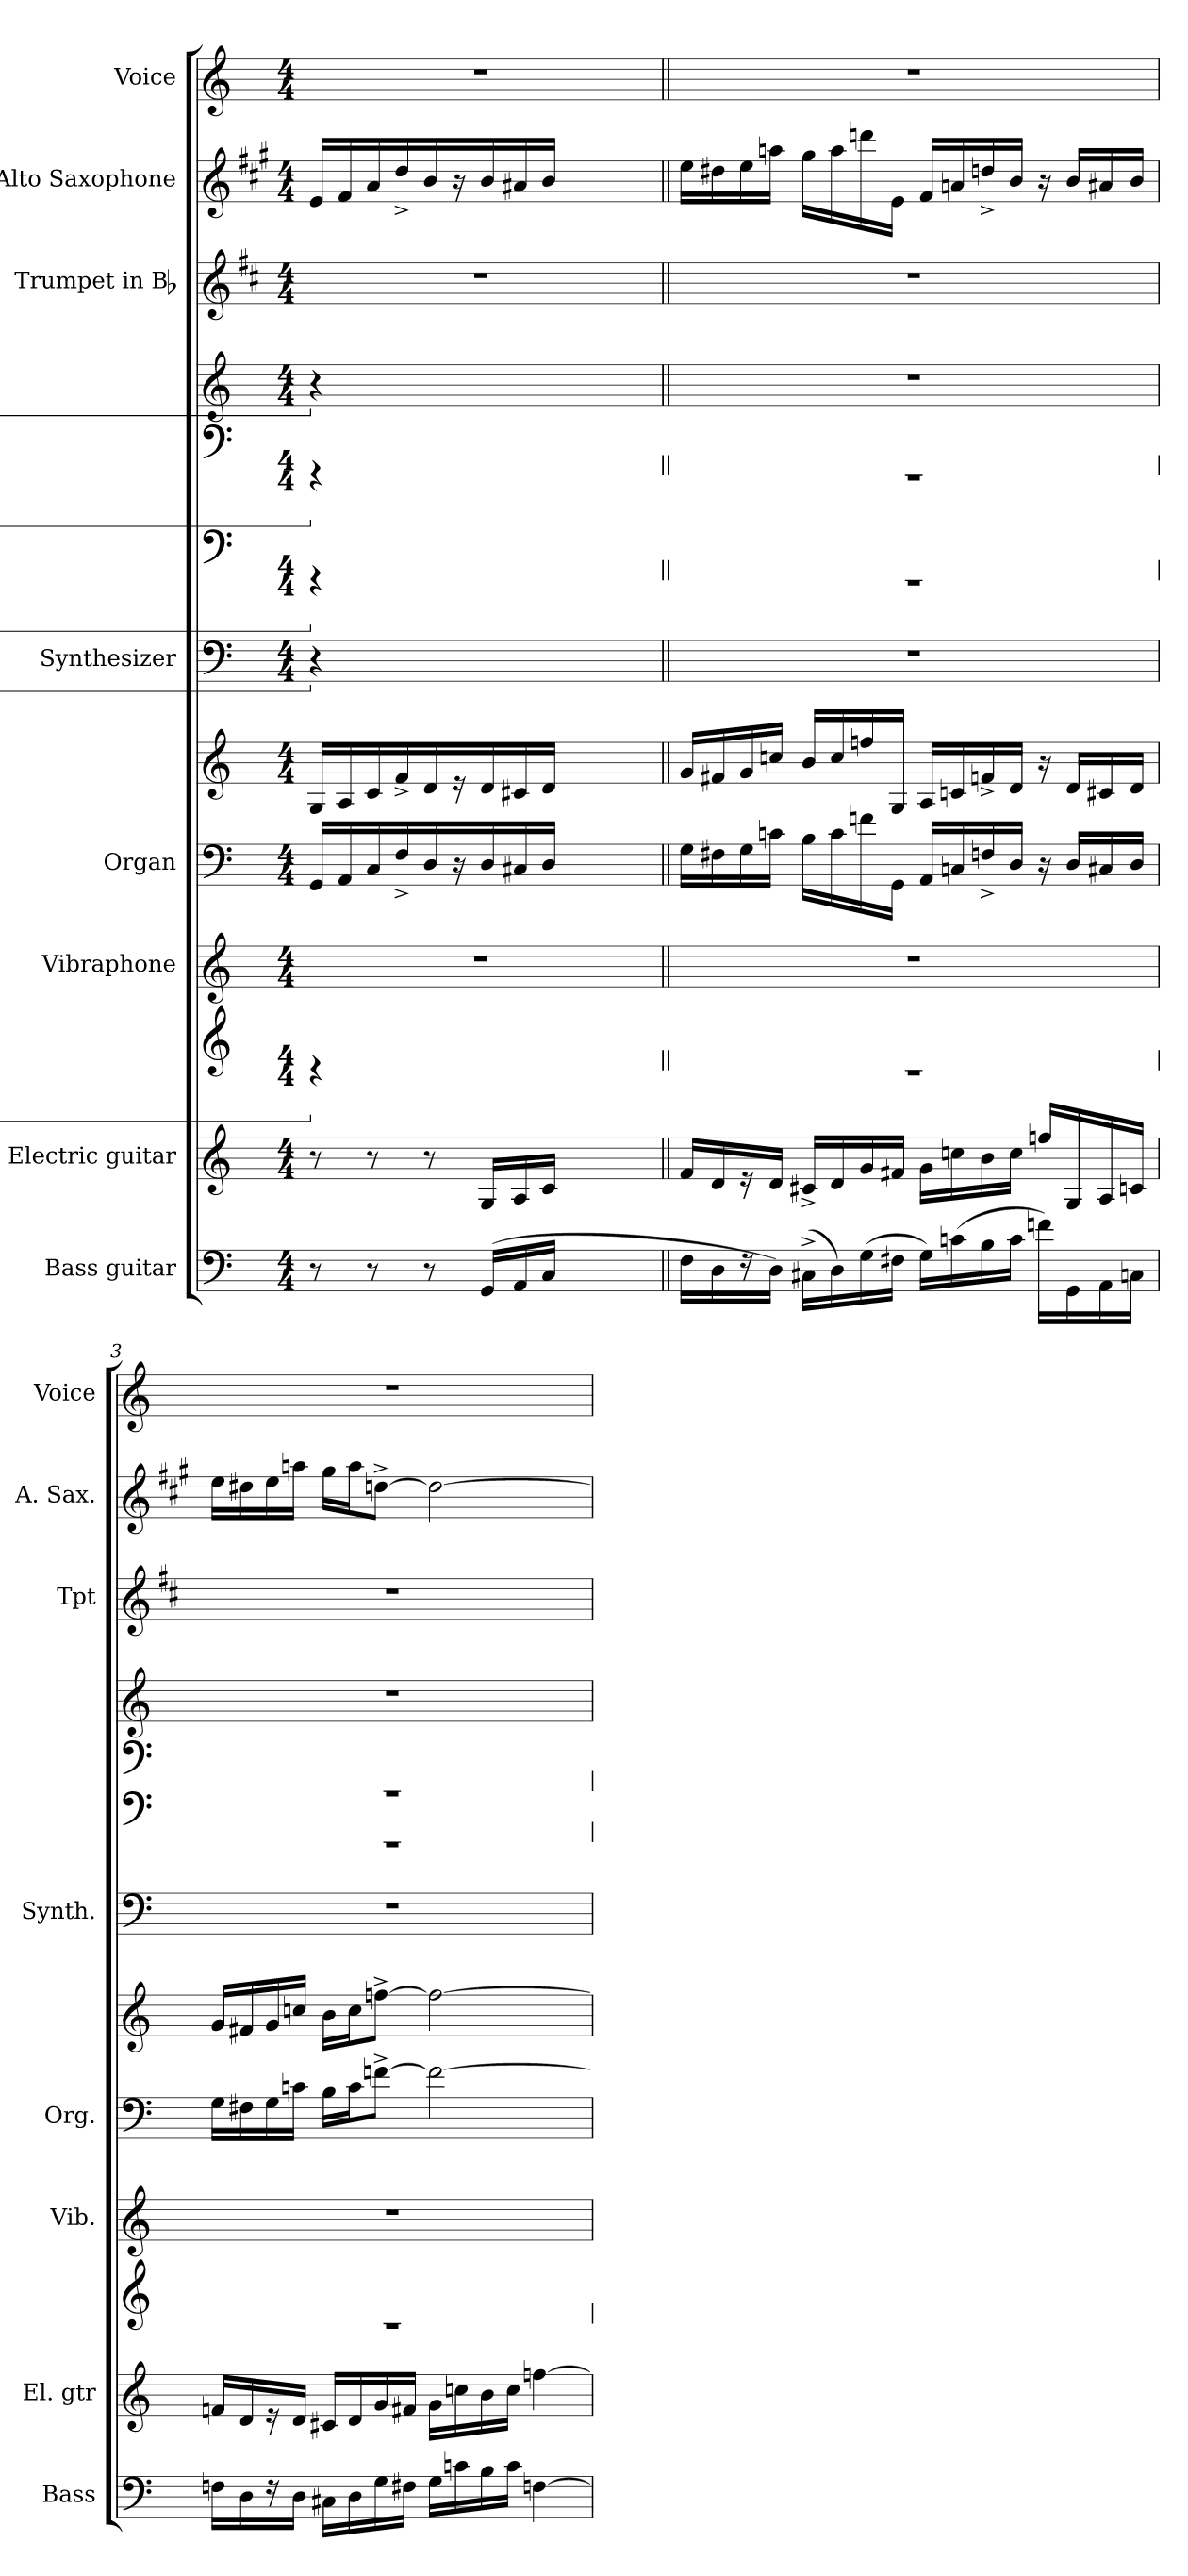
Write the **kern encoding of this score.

**kern	**kern	**kern	**kern	**kern	**kern	**kern	**kern	**kern	**kern	**kern	**kern	**kern
*part8	*part7	*part7	*part6	*part5	*part5	*part4	*part4	*part4	*part4	*part3	*part2	*part1
*staff13	*staff12	*staff11	*staff10	*staff9	*staff8	*staff7	*staff6	*staff5	*staff4	*staff3	*staff2	*staff1
*I"Bass guitar	*I"Electric guitar	*	*I"Vibraphone	*I"Organ	*	*I"Synthesizer	*	*	*	*I"Trumpet in Bb	*I"Alto Saxophone	*I"Voice
*I'Bass	*I'El. gtr	*	*I'Vib.	*I'Org.	*	*I'Synth.	*	*	*	*I'Tpt	*I'A. Sax.	*I'Voice
!!LO:PB:g=z
*	*	*stria0	*	*	*	*	*stria0	*stria0	*	*	*	*
*clefF4	*clefG2	*clefG2	*clefG2	*clefF4	*clefG2	*clefF4	*clefF4	*clefF4	*clefG2	*clefG2	*clefG2	*clefG2
*ITrd7c12	*ITrd7c12	*ITrd7c12	*	*	*	*	*	*	*	*ITrd1c2	*ITrd5c9	*
*k[]	*k[]	*k[]	*k[]	*k[]	*k[]	*k[]	*k[]	*k[]	*k[]	*k[]	*k[]	*k[]
*C:	*C:	*C:	*C:	*C:	*C:	*C:	*C:	*C:	*C:	*C:	*C:	*C:
*M4/4	*M4/4	*M4/4	*M4/4	*M4/4	*M4/4	*M4/4	*M4/4	*M4/4	*M4/4	*M4/4	*M4/4	*M4/4
=1	=1	=1	=1	=1	=1	=1	=1	=1	=1	=1	=1	=1
!	!	!LO:N:vis=1	!LO:N:vis=1	!	!	!LO:N:vis=1	!LO:N:vis=1	!LO:N:vis=1	!LO:N:vis=1	!LO:N:vis=1	!	!LO:N:vis=1
8r	8r	16%9r	1r	16GGi/	16Gi/	16%9r	16%9r	16%9r	16%9r	1r	16Gi/	1r
.	.	.	.	16AAi/LL	16Ai/LL	.	.	.	.	.	16Ai/LL	.
8r	8r	.	.	16Ci/	16ci/	.	.	.	.	.	16ci/	.
.	.	.	.	16F^i/	16f^i/	.	.	.	.	.	16f^i/	.
8r	8r	.	.	16Di/JJ	16di/JJ	.	.	.	.	.	16di/JJ	.
.	.	.	.	16r	16r	.	.	.	.	.	16r	.
(16GGGi/LL	16GGi/LL	.	.	16Di/	16di/	.	.	.	.	.	16di/	.
16AAAi/	16AAi/	.	.	16C#Xi/	16c#Xi/	.	.	.	.	.	16c#Xi/	.
16CCi/JJ	16Ci/JJ	.	.	16Di/JJ	16di/JJ	.	.	.	.	.	16di/JJ	.
4..ryy	4..ryy	4..ryy	.	4..ryy	4..ryy	4..ryy	4..ryy	4..ryy	4..ryy	.	4..ryy	.
=2||	=2||	=2||	=2||	=2||	=2||	=2||	=2||	=2||	=2||	=2||	=2||	=2||
16FFi\LL	16Fi/LL	1r	1r	16Gi\LL	16gi/LL	1r	1r	1r	1r	1r	16gi\LL	1r
16DDi\	16Di/	.	.	16F#Xi\	16f#Xi/	.	.	.	.	.	16f#Xi\	.
16r	16r	.	.	16Gi\	16gi/	.	.	.	.	.	16gi\	.
16DDi\JJ)	16Di/JJ	.	.	16cni\JJ	16ccni/JJ	.	.	.	.	.	16ccni\JJ	.
(16CC#X^i\LL	16C#X^i/LL	.	.	16Bi\LL	16bi/LL	.	.	.	.	.	16bi\LL	.
16DDi\)	16Di/	.	.	16ci\	16cci/	.	.	.	.	.	16cci\	.
(16GGi\	16Gi/	.	.	16fni\	16ffni/	.	.	.	.	.	16ffni\	.
16FF#Xi\JJ	16F#Xi/JJ	.	.	16GGi\JJ	16Gi/JJ	.	.	.	.	.	16Gi\JJ	.
16GGi\LL)	16Gi\LL	.	.	16AAi/LL	16Ai/LL	.	.	.	.	.	16Ai/LL	.
(16Cni\	16cni\	.	.	16Cni/	16cni/	.	.	.	.	.	16cni/	.
16BBi\	16Bi\	.	.	16Fn^i/	16fn^i/	.	.	.	.	.	16fn^i/	.
16Ci\JJ	16ci\JJ	.	.	16Di/JJ	16di/JJ	.	.	.	.	.	16di/JJ	.
16Fni\LL)	16fni/LL	.	.	16r	16r	.	.	.	.	.	16r	.
16GGGi\	16GGi/	.	.	16Di/LL	16di/LL	.	.	.	.	.	16di/LL	.
16AAAi\	16AAi/	.	.	16C#Xi/	16c#Xi/	.	.	.	.	.	16c#Xi/	.
16CCni\JJ	16Cni/JJ	.	.	16Di/JJ	16di/JJ	.	.	.	.	.	16di/JJ	.
!!LO:PB:g=z
=3	=3	=3	=3	=3	=3	=3	=3	=3	=3	=3	=3	=3
16FFni\LL	16Fni/LL	1r	1r	16Gi\LL	16gi/LL	1r	1r	1r	1r	1r	16gi\LL	1r
16DDi\	16Di/	.	.	16F#Xi\	16f#Xi/	.	.	.	.	.	16f#Xi\	.
16r	16r	.	.	16Gi\	16gi/	.	.	.	.	.	16gi\	.
16DDi\JJ	16Di/JJ	.	.	16cni\JJ	16ccni/JJ	.	.	.	.	.	16ccni\JJ	.
16CC#Xi\LL	16C#Xi/LL	.	.	16Bi\LL	16bi\LL	.	.	.	.	.	16bi\LL	.
16DDi\	16Di/	.	.	16ci\J	16cci\J	.	.	.	.	.	16cci\J	.
16GGi\	16Gi/	.	.	[8fn^i\J	[8ffn^i\J	.	.	.	.	.	[8fn^i\J	.
16FF#Xi\JJ	16F#Xi/JJ	.	.	.	.	.	.	.	.	.	.	.
16GGi\LL	16Gi\LL	.	.	2fi\_	2ffi\_	.	.	.	.	.	2fi\_	.
16Cni\	16cni\	.	.	.	.	.	.	.	.	.	.	.
16BBi\	16Bi\	.	.	.	.	.	.	.	.	.	.	.
16Ci\JJ	16ci\JJ	.	.	.	.	.	.	.	.	.	.	.
[4FFni\	[4fni\	.	.	.	.	.	.	.	.	.	.	.
=	=	=	=	=	=	=	=	=	=	=	=	=
*-	*-	*-	*-	*-	*-	*-	*-	*-	*-	*-	*-	*-
